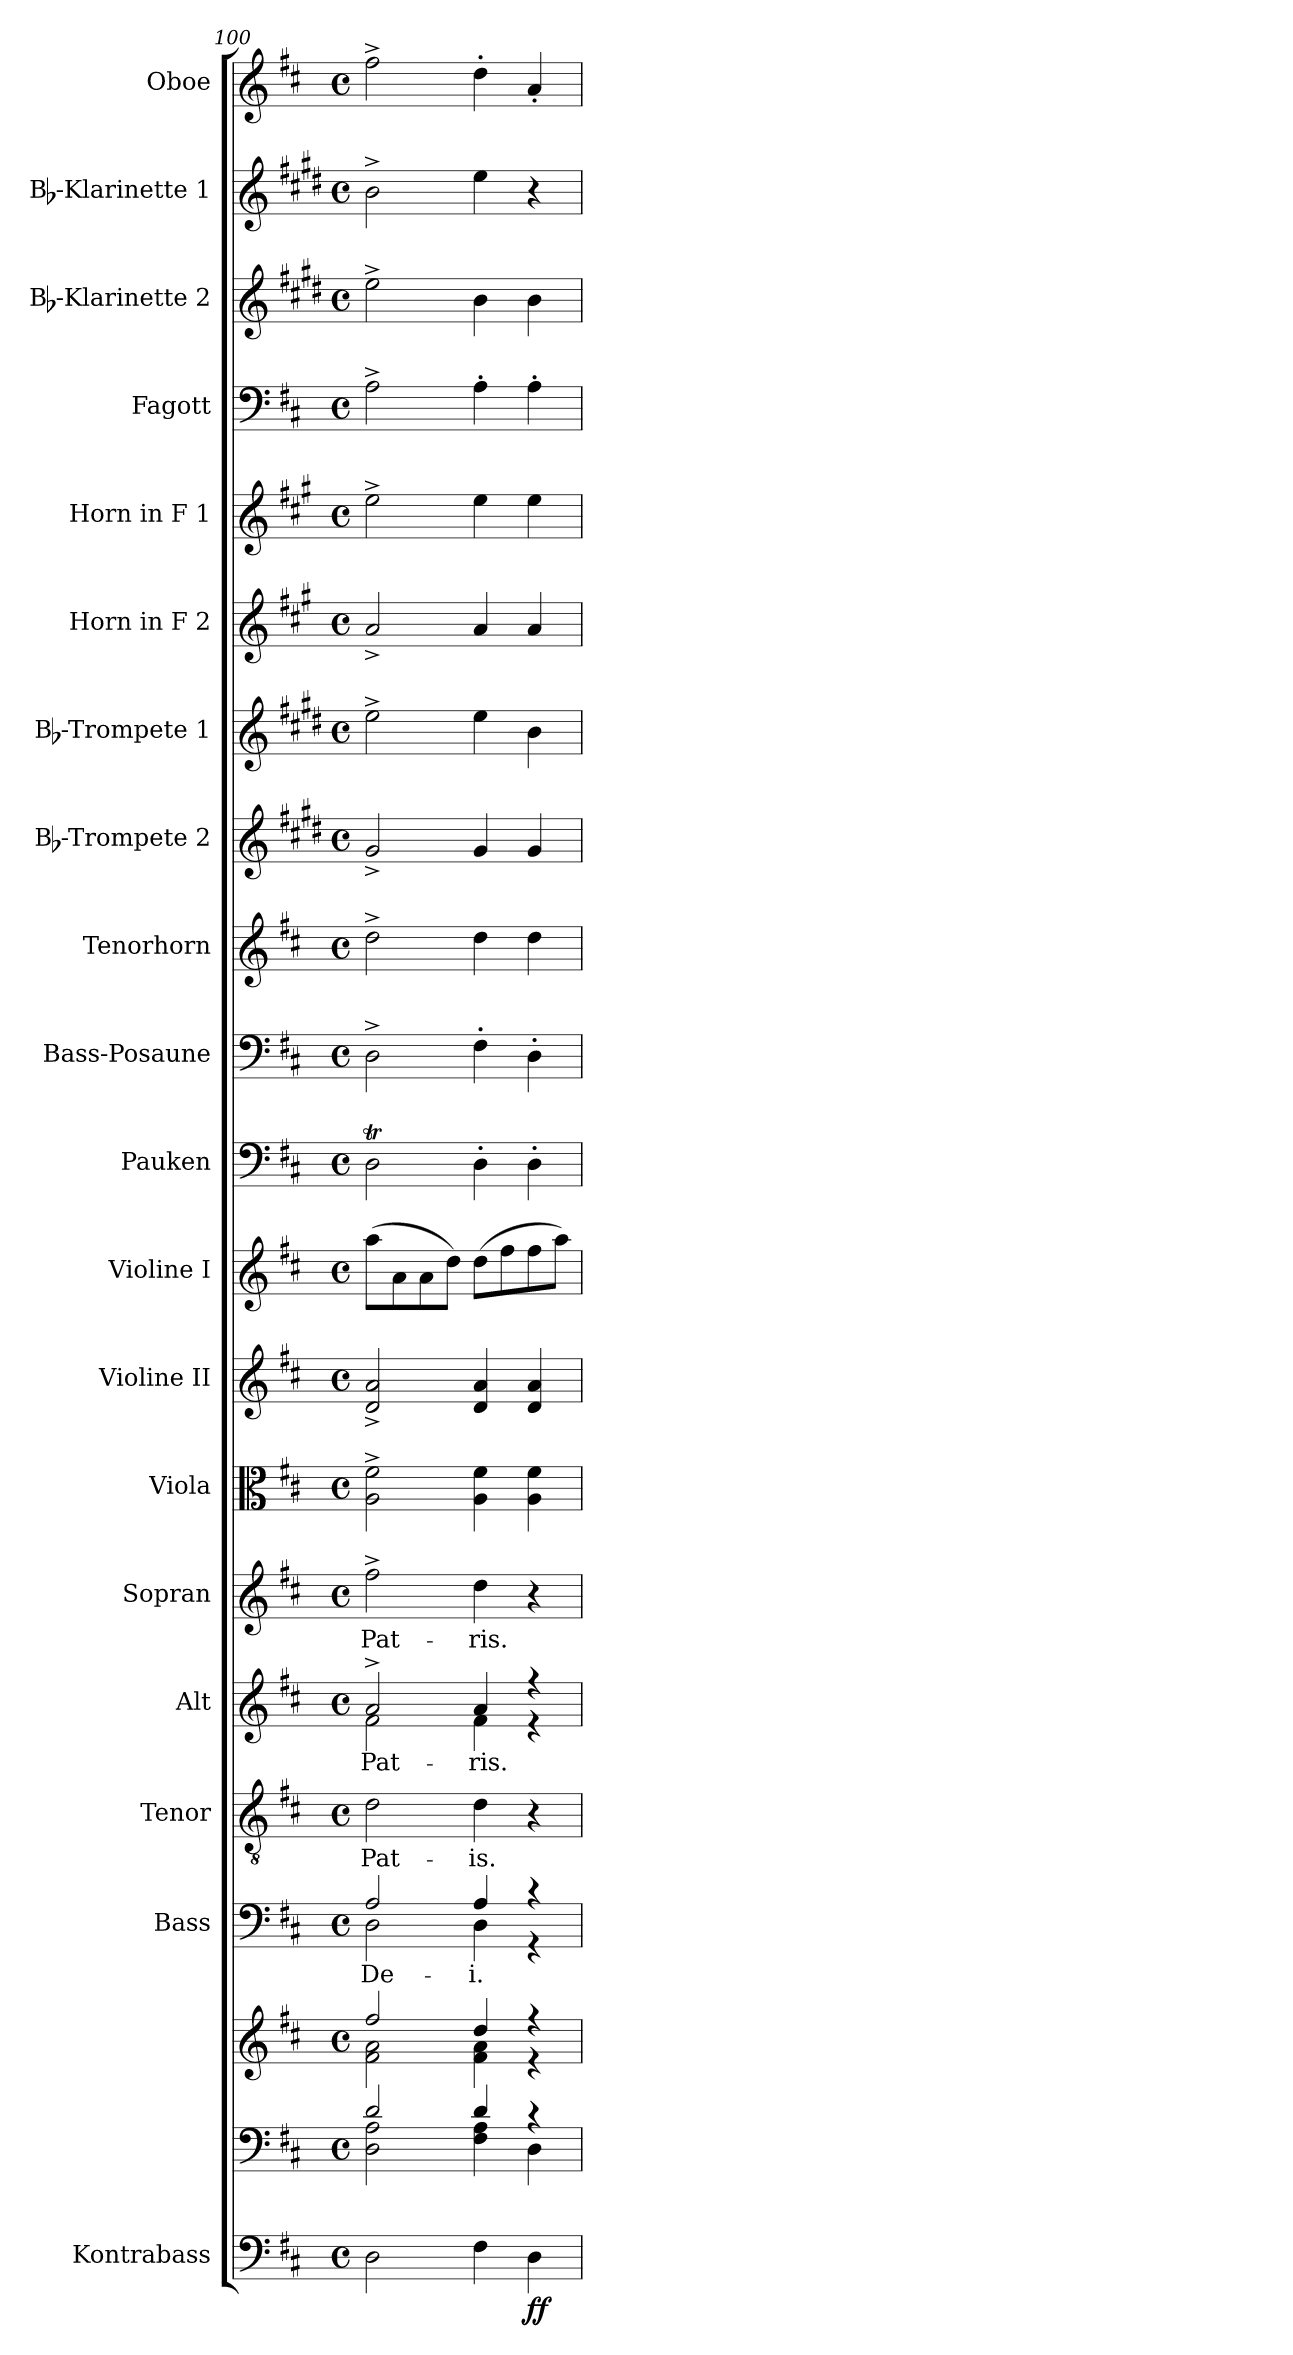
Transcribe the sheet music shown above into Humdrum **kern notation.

**kern	**dynam	**kern	**kern	**kern	**text	**kern	**text	**kern	**text	**kern	**text	**kern	**kern	**kern	**kern	**kern	**kern	**kern	**kern	**kern	**kern	**kern	**kern	**kern	**kern
*part20	*part20	*part19	*part19	*part18	*part18	*part17	*part17	*part16	*part16	*part15	*part15	*part14	*part13	*part12	*part11	*part10	*part9	*part8	*part7	*part6	*part5	*part4	*part3	*part2	*part1
*staff21	*staff21	*staff20	*staff19	*staff18	*staff18	*staff17	*staff17	*staff16	*staff16	*staff15	*staff15	*staff14	*staff13	*staff12	*staff11	*staff10	*staff9	*staff8	*staff7	*staff6	*staff5	*staff4	*staff3	*staff2	*staff1
*I"Kontrabass	*	*	*	*I"Bass	*	*I"Tenor	*	*I"Alt	*	*I"Sopran	*	*I"Viola	*I"Violine II	*I"Violine I	*I"Pauken	*I"Bass-Posaune	*I"Tenorhorn	*I"Bb-Trompete 2	*I"Bb-Trompete 1	*I"Horn in F 2	*I"Horn in F 1	*I"Fagott	*I"Bb-Klarinette 2	*I"Bb-Klarinette 1	*I"Oboe
*I'Kb.	*	*	*	*I'B.	*	*I'T.	*	*I'A.	*	*I'S.	*	*I'Vla.	*I'Vl. II	*I'Vl. I	*I'Pk.	*I'B. Pos.	*I'T. Hrn.	*I'Bb Trp. 2	*I'Bb Trp. 1	*	*	*I'Fg.	*I'Bb Kl. 2	*I'Bb Kl. 1	*I'Ob.
*clefF4	*	*clefF4	*clefG2	*clefF4	*	*clefGv2	*	*clefG2	*	*clefG2	*	*clefC3	*clefG2	*clefG2	*clefF4	*clefF4	*clefG2	*clefG2	*clefG2	*clefG2	*clefG2	*clefF4	*clefG2	*clefG2	*clefG2
*ITrd7c12	*	*	*	*	*	*	*	*	*	*	*	*	*	*	*	*	*ITrd8c14	*ITrd1c2	*ITrd1c2	*ITrd4c7	*ITrd4c7	*	*ITrd1c2	*ITrd1c2	*
*k[f#c#]	*	*k[f#c#]	*k[f#c#]	*k[f#c#]	*	*k[f#c#]	*	*k[f#c#]	*	*k[f#c#]	*	*k[f#c#]	*k[f#c#]	*k[f#c#]	*k[f#c#]	*k[f#c#]	*k[f#c#]	*k[f#c#]	*k[f#c#]	*k[f#c#]	*k[f#c#]	*k[f#c#]	*k[f#c#]	*k[f#c#]	*k[f#c#]
*D:	*	*D:	*D:	*D:	*	*D:	*	*D:	*	*D:	*	*D:	*D:	*D:	*D:	*D:	*D:	*D:	*D:	*D:	*D:	*D:	*D:	*D:	*D:
*M4/4	*	*M4/4	*M4/4	*M4/4	*	*M4/4	*	*M4/4	*	*M4/4	*	*M4/4	*M4/4	*M4/4	*M4/4	*M4/4	*M4/4	*M4/4	*M4/4	*M4/4	*M4/4	*M4/4	*M4/4	*M4/4	*M4/4
*met(c)	*	*met(c)	*met(c)	*met(c)	*	*met(c)	*	*met(c)	*	*met(c)	*	*met(c)	*met(c)	*met(c)	*met(c)	*met(c)	*met(c)	*met(c)	*met(c)	*met(c)	*met(c)	*met(c)	*met(c)	*met(c)	*met(c)
=100	=100	=100	=100	=100	=100	=100	=100	=100	=100	=100	=100	=100	=100	=100	=100	=100	=100	=100	=100	=100	=100	=100	=100	=100	=100
*	*	*^	*^	*	*	*	*	*	*	*	*	*	*	*	*	*	*	*	*	*	*	*	*	*	*
!	!	!	!	!	!	!	!LO:LY:b	!	!LO:LY:b	!	!LO:LY:b	!	!LO:LY:b	!	!	!	!	!	!	!	!	!	!	!	!	!	!
*	*	*	*	*	*	*^	*	*	*	*^	*	*	*	*	*	*	*	*	*	*	*	*	*	*	*	*	*
2DD\	.	2d/	2D\ 2A\	2ff#/	2f#\ 2a\	2A/	2D\	De-	2d\	Pat-	2a^>/	2f#\	Pat-	2ff#^>\	Pat-	2A\^> 2f#\^>	2d/^< 2a/^<	(>8aa\L	2DT\	2D^>\	2d^>\	2f#^</	2dd^>\	2d^</	2a^>\	2A^>\	2dd^>\	2a^>\	2ff#^>\
.	.	.	.	.	.	.	.	.	.	.	.	.	.	.	.	.	.	8a\	.	.	.	.	.	.	.	.	.	.	.
.	.	.	.	.	.	.	.	.	.	.	.	.	.	.	.	.	.	8a\	.	.	.	.	.	.	.	.	.	.	.
.	.	.	.	.	.	.	.	.	.	.	.	.	.	.	.	.	.	8dd\J)	.	.	.	.	.	.	.	.	.	.	.
!	!	!	!	!	!	!	!	!LO:LY:b	!	!LO:LY:b	!	!	!LO:LY:b	!	!LO:LY:b	!	!	!	!	!	!	!	!	!	!	!	!	!	!
4FF#\	.	4d/	4F#\ 4A\	4dd/	4f#\ 4a\	4A/	4D\	-i.	4d\	-is.	4a/	4f#\	-ris.	4dd\	-ris.	4A\ 4f#\	4d/ 4a/	(>8dd\L	4D'>\	4F#'>\	4d\	4f#/	4dd\	4d/	4a\	4A'>\	4a\	4dd\	4dd'>\
.	.	.	.	.	.	.	.	.	.	.	.	.	.	.	.	.	.	8ff#\	.	.	.	.	.	.	.	.	.	.	.
!	!LO:DY:b	!	!	!	!	!	!	!	!	!	!	!	!	!	!	!	!	!	!	!	!	!	!	!	!	!	!	!	!
4DD\	ff	4rc	4D\	4r	4r	4r	4r	.	4r	.	4r	4r	.	4r	.	4A\ 4f#\	4d/ 4a/	8ff#\	4D'>\	4D'>\	4d\	4f#/	4a\	4d/	4a\	4A'>\	4a\	4r	4a'</
.	.	.	.	.	.	.	.	.	.	.	.	.	.	.	.	.	.	8aa\J)	.	.	.	.	.	.	.	.	.	.	.
*	*	*v	*v	*	*	*v	*v	*	*	*	*v	*v	*	*	*	*	*	*	*	*	*	*	*	*	*	*	*	*	*
*	*	*	*v	*v	*	*	*	*	*	*	*	*	*	*	*	*	*	*	*	*	*	*	*	*	*	*
=	=	=	=	=	=	=	=	=	=	=	=	=	=	=	=	=	=	=	=	=	=	=	=	=	=
*-	*-	*-	*-	*-	*-	*-	*-	*-	*-	*-	*-	*-	*-	*-	*-	*-	*-	*-	*-	*-	*-	*-	*-	*-	*-
